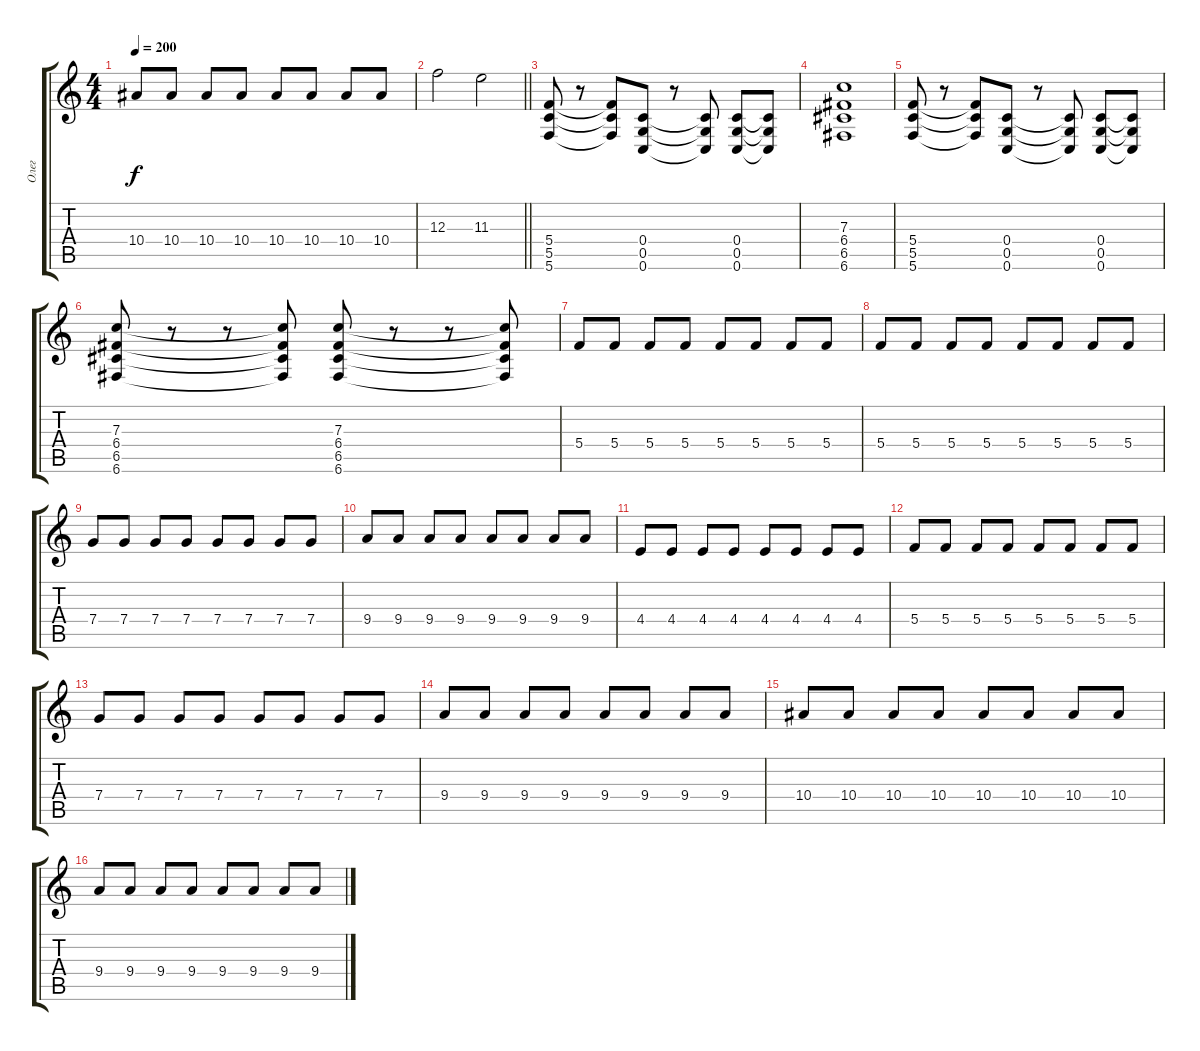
\track ("Олег" "Олег") {instrument distortionguitar}
\staff {score tabs}
\tuning (D4 A3 F3 C3 G2 C2) {hide}
\ts (4 4)
\tempo 200
\clef g2
\ks c
10.4.8{dy f} 10.4.8 10.4.8 10.4.8 10.4.8 10.4.8 10.4.8 10.4.8 |
\barLineRight lightlight
12.3.2 11.3.2 |
\section ("" "")
(5.4 5.5 5.6).8 r.8 (5.4{t} 5.5{t} 5.6{t}).8 (0.4 0.5 0.6).8 r.8 (0.4{t} 0.5{t} 0.6{t}).8 (0.4 0.5 0.6).8 (0.4{t} 0.5{t} 0.6{t}).8 |
(7.3 6.4 6.5 6.6).1 |
(5.4 5.5 5.6).8 r.8 (5.4{t} 5.5{t} 5.6{t}).8 (0.4 0.5 0.6).8 r.8 (0.4{t} 0.5{t} 0.6{t}).8 (0.4 0.5 0.6).8 (0.4{t} 0.5{t} 0.6{t}).8 |
(7.3 6.4 6.5 6.6).8 r.8 r.8 (7.3{t} 6.4{t} 6.5{t} 6.6{t}).8 (7.3 6.4 6.5 6.6).8 r.8 r.8 (7.3{t} 6.4{t} 6.5{t} 6.6{t}).8 |
5.4.8 5.4.8 5.4.8 5.4.8 5.4.8 5.4.8 5.4.8 5.4.8 |
5.4.8 5.4.8 5.4.8 5.4.8 5.4.8 5.4.8 5.4.8 5.4.8 |
7.4.8 7.4.8 7.4.8 7.4.8 7.4.8 7.4.8 7.4.8 7.4.8 |
9.4.8 9.4.8 9.4.8 9.4.8 9.4.8 9.4.8 9.4.8 9.4.8 |
4.4.8 4.4.8 4.4.8 4.4.8 4.4.8 4.4.8 4.4.8 4.4.8 |
5.4.8 5.4.8 5.4.8 5.4.8 5.4.8 5.4.8 5.4.8 5.4.8 |
7.4.8 7.4.8 7.4.8 7.4.8 7.4.8 7.4.8 7.4.8 7.4.8 |
9.4.8 9.4.8 9.4.8 9.4.8 9.4.8 9.4.8 9.4.8 9.4.8 |
10.4.8 10.4.8 10.4.8 10.4.8 10.4.8 10.4.8 10.4.8 10.4.8 |
9.4.8 9.4.8 9.4.8 9.4.8 9.4.8 9.4.8 9.4.8 9.4.8
